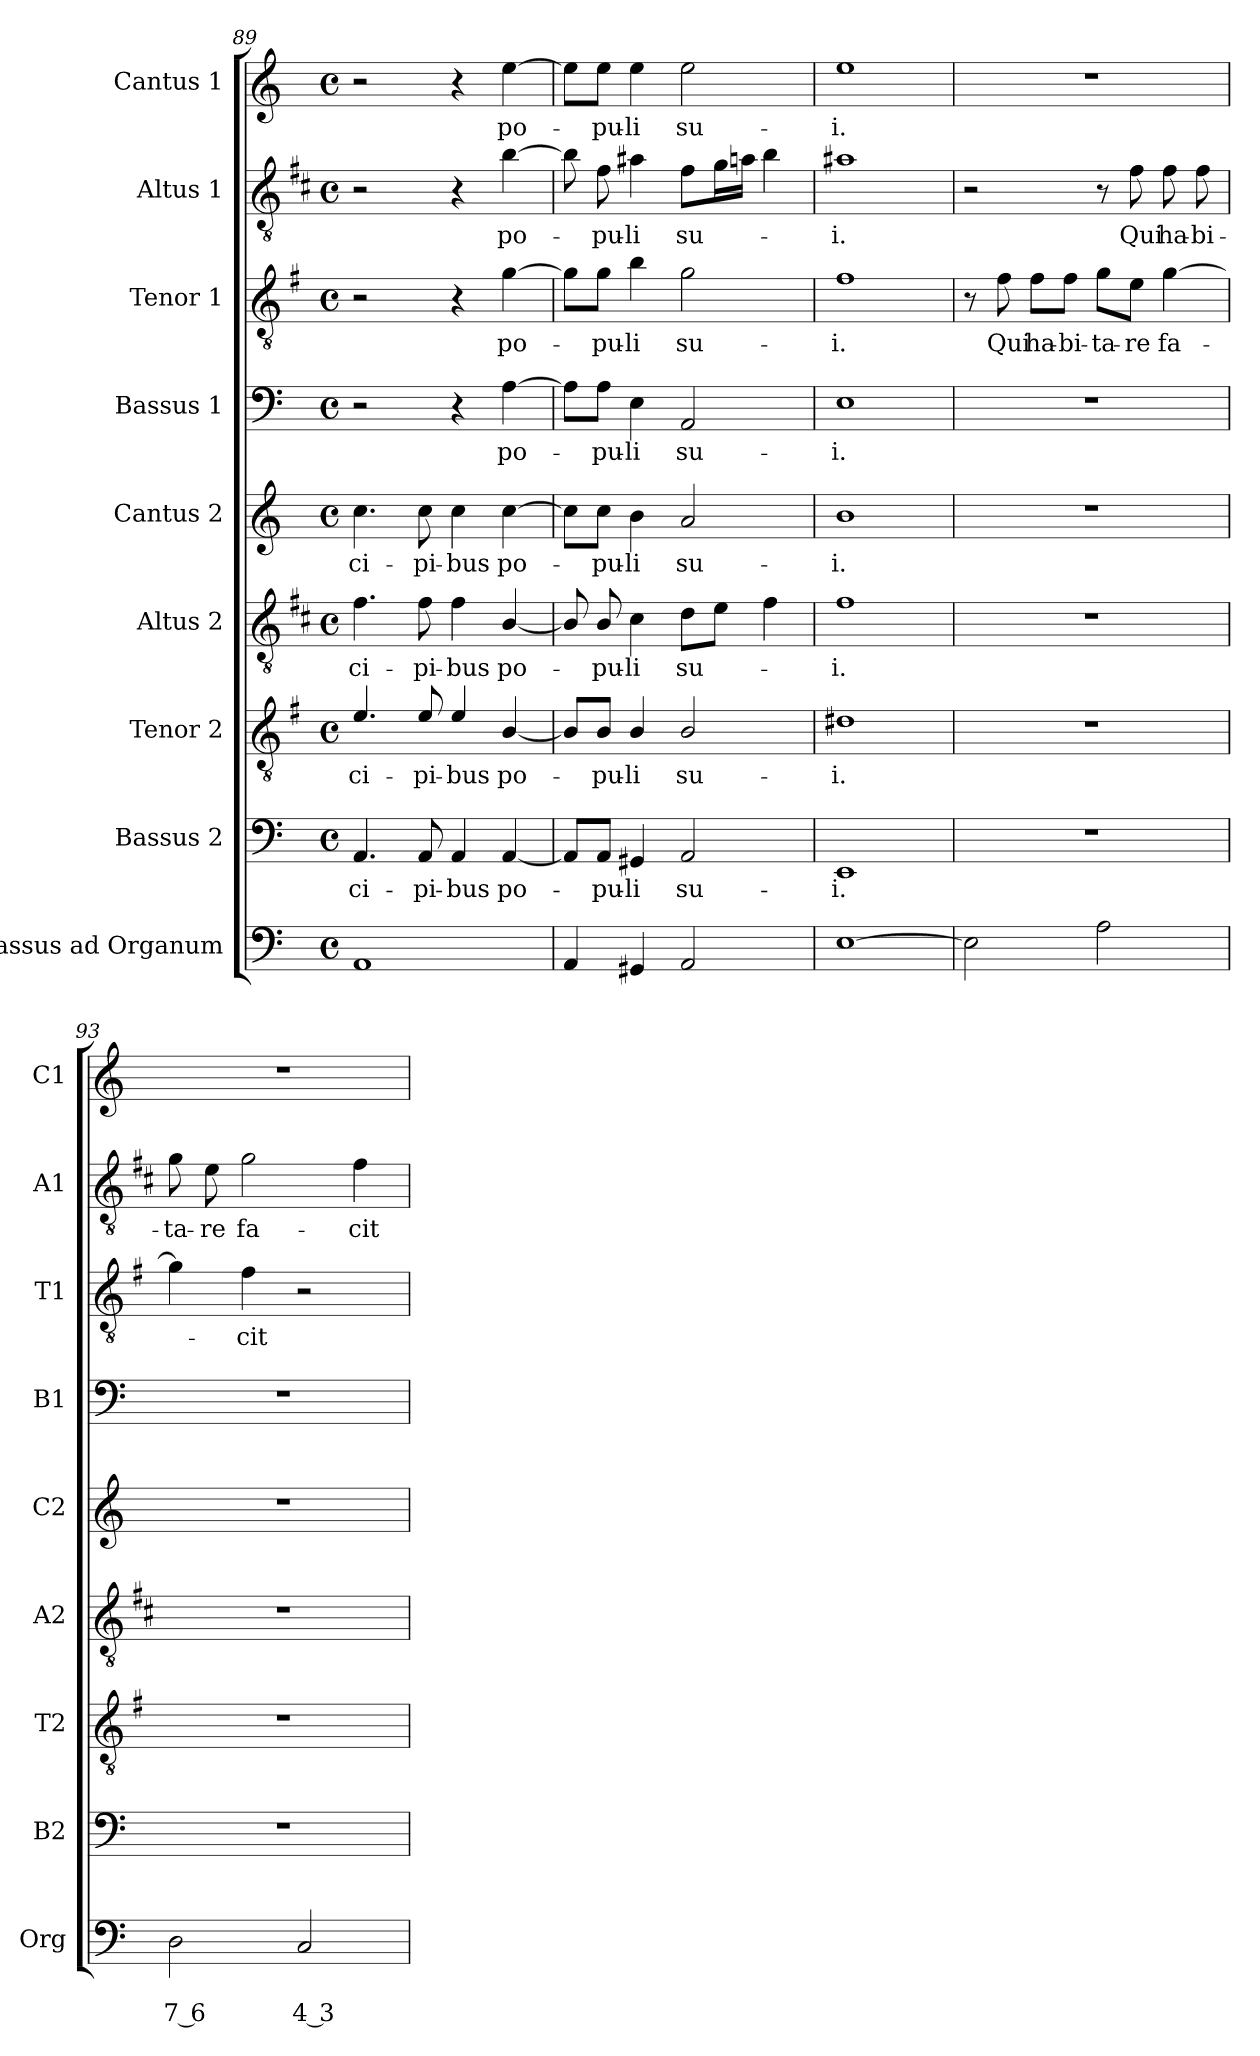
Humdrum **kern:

**kern	**text	**text	**kern	**text	**kern	**text	**kern	**text	**kern	**text	**kern	**text	**kern	**text	**kern	**text	**kern	**text
*part9	*part9	*part9	*part8	*part8	*part7	*part7	*part6	*part6	*part5	*part5	*part4	*part4	*part3	*part3	*part2	*part2	*part1	*part1
*staff9	*staff9	*staff9	*staff8	*staff8	*staff7	*staff7	*staff6	*staff6	*staff5	*staff5	*staff4	*staff4	*staff3	*staff3	*staff2	*staff2	*staff1	*staff1
*I"Bassus ad Organum	*	*	*I"Bassus 2	*	*I"Tenor 2	*	*I"Altus 2	*	*I"Cantus 2	*	*I"Bassus 1	*	*I"Tenor 1	*	*I"Altus 1	*	*I"Cantus 1	*
*I'Org	*	*	*I'B2	*	*I'T2	*	*I'A2	*	*I'C2	*	*I'B1	*	*I'T1	*	*I'A1	*	*I'C1	*
*clefF4	*	*	*clefF4	*	*clefGv2	*	*clefGv2	*	*clefG2	*	*clefF4	*	*clefGv2	*	*clefGv2	*	*clefG2	*
*	*	*	*	*	*ITrd4c7	*	*ITrd1c2	*	*	*	*	*	*ITrd4c7	*	*ITrd1c2	*	*	*
*k[]	*	*	*k[]	*	*k[]	*	*k[]	*	*k[]	*	*k[]	*	*k[]	*	*k[]	*	*k[]	*
*C:	*	*	*C:	*	*C:	*	*C:	*	*C:	*	*C:	*	*C:	*	*C:	*	*C:	*
*M4/4	*	*	*M4/4	*	*M4/4	*	*M4/4	*	*M4/4	*	*M4/4	*	*M4/4	*	*M4/4	*	*M4/4	*
*met(c)	*	*	*met(c)	*	*met(c)	*	*met(c)	*	*met(c)	*	*met(c)	*	*met(c)	*	*met(c)	*	*met(c)	*
=89	=89	=89	=89	=89	=89	=89	=89	=89	=89	=89	=89	=89	=89	=89	=89	=89	=89	=89
!	!	!	!	!LO:LY:b	!	!LO:LY:b	!	!LO:LY:b	!	!LO:LY:b	!	!	!	!	!	!	!	!
1AA	.	.	4.AA/	-ci-	4.A/	-ci-	4.e\	-ci-	4.cc\	-ci-	2r	.	2r	.	2r	.	2r	.
!	!	!	!	!LO:LY:b	!	!LO:LY:b	!	!LO:LY:b	!	!LO:LY:b	!	!	!	!	!	!	!	!
.	.	.	8AA/	-pi-	8A/	-pi-	8e\	-pi-	8cc\	-pi-	.	.	.	.	.	.	.	.
!	!	!	!	!LO:LY:b	!	!LO:LY:b	!	!LO:LY:b	!	!LO:LY:b	!	!	!	!	!	!	!	!
.	.	.	4AA/	-bus	4A/	-bus	4e\	-bus	4cc\	-bus	4r	.	4r	.	4r	.	4r	.
!	!	!	!	!LO:LY:b	!	!LO:LY:b	!	!LO:LY:b	!	!LO:LY:b	!	!LO:LY:b	!	!LO:LY:b	!	!LO:LY:b	!	!LO:LY:b
.	.	.	[4AA/	po-	[4E/	po-	[4A/	po-	[4cc\	po-	[4A\	po-	[4c\	po-	[4a\	po-	[4ee\	po-
!!LO:LB:g=z
=90	=90	=90	=90	=90	=90	=90	=90	=90	=90	=90	=90	=90	=90	=90	=90	=90	=90	=90
4AA/	.	.	8AA/L]	.	8E/L]	.	8A/]	.	8cc\L]	.	8A\L]	.	8c\L]	.	8a\]	.	8ee\L]	.
!	!	!	!	!LO:LY:b	!	!LO:LY:b	!	!LO:LY:b	!	!LO:LY:b	!	!LO:LY:b	!	!LO:LY:b	!	!LO:LY:b	!	!LO:LY:b
.	.	.	8AA/J	-pu-	8E/J	-pu-	8A/	-pu-	8cc\J	-pu-	8A\J	-pu-	8c\J	-pu-	8e\	-pu-	8ee\J	-pu-
!	!	!	!	!LO:LY:b	!	!LO:LY:b	!	!LO:LY:b	!	!LO:LY:b	!	!LO:LY:b	!	!LO:LY:b	!	!LO:LY:b	!	!LO:LY:b
4GG#X/	.	.	4GG#X/	-li	4E/	-li	4B\	-li	4b\	-li	4E\	-li	4e\	-li	4g#X\	-li	4ee\	-li
!	!	!	!	!LO:LY:b	!	!LO:LY:b	!	!LO:LY:b	!	!LO:LY:b	!	!LO:LY:b	!	!LO:LY:b	!	!LO:LY:b	!	!LO:LY:b
2AA/	.	.	2AA/	su-	2E/	su-	8c\L	su-	2a/	su-	2AA/	su-	2c\	su-	8e\L	su-	2ee\	su-
.	.	.	.	.	.	.	8d\J	.	.	.	.	.	.	.	16f\L	.	.	.
.	.	.	.	.	.	.	.	.	.	.	.	.	.	.	16gn\JJ	.	.	.
.	.	.	.	.	.	.	4e\	.	.	.	.	.	.	.	4a\	.	.	.
=91	=91	=91	=91	=91	=91	=91	=91	=91	=91	=91	=91	=91	=91	=91	=91	=91	=91	=91
!	!	!	!	!LO:LY:b	!	!LO:LY:b	!	!LO:LY:b	!	!LO:LY:b	!	!LO:LY:b	!	!LO:LY:b	!	!LO:LY:b	!	!LO:LY:b
[1E	.	.	1EE	-i.	1G#X	-i.	1e	-i.	1b	-i.	1E	-i.	1B	-i.	1g#X	-i.	1ee	-i.
=92	=92	=92	=92	=92	=92	=92	=92	=92	=92	=92	=92	=92	=92	=92	=92	=92	=92	=92
2E\]	.	.	1r	.	1r	.	1r	.	1r	.	1r	.	8r	.	2r	.	1r	.
!	!	!	!	!	!	!	!	!	!	!	!	!	!	!LO:LY:b	!	!	!	!
.	.	.	.	.	.	.	.	.	.	.	.	.	8B\	Qui	.	.	.	.
!	!	!	!	!	!	!	!	!	!	!	!	!	!	!LO:LY:b	!	!	!	!
.	.	.	.	.	.	.	.	.	.	.	.	.	8B\L	ha-	.	.	.	.
!	!	!	!	!	!	!	!	!	!	!	!	!	!	!LO:LY:b	!	!	!	!
.	.	.	.	.	.	.	.	.	.	.	.	.	8B\J	-bi-	.	.	.	.
!	!	!	!	!	!	!	!	!	!	!	!	!	!	!LO:LY:b	!	!	!	!
2A\	.	.	.	.	.	.	.	.	.	.	.	.	8c\L	-ta-	8r	.	.	.
!	!	!	!	!	!	!	!	!	!	!	!	!	!	!LO:LY:b	!	!LO:LY:b	!	!
.	.	.	.	.	.	.	.	.	.	.	.	.	8A\J	-re	8e\	Qui	.	.
!	!	!	!	!	!	!	!	!	!	!	!	!	!	!LO:LY:b	!	!LO:LY:b	!	!
.	.	.	.	.	.	.	.	.	.	.	.	.	[4c\	fa-	8e\	ha-	.	.
!	!	!	!	!	!	!	!	!	!	!	!	!	!	!	!	!LO:LY:b	!	!
.	.	.	.	.	.	.	.	.	.	.	.	.	.	.	8e\	-bi-	.	.
=93	=93	=93	=93	=93	=93	=93	=93	=93	=93	=93	=93	=93	=93	=93	=93	=93	=93	=93
!	!	!LO:LY:b	!	!	!	!	!	!	!	!	!	!	!	!	!	!LO:LY:b	!	!
2D\	.	7 6	1r	.	1r	.	1r	.	1r	.	1r	.	4c\]	.	8f\	-ta-	1r	.
!	!	!	!	!	!	!	!	!	!	!	!	!	!	!	!	!LO:LY:b	!	!
.	.	.	.	.	.	.	.	.	.	.	.	.	.	.	8d\	-re	.	.
!	!	!	!	!	!	!	!	!	!	!	!	!	!	!LO:LY:b	!	!LO:LY:b	!	!
.	.	.	.	.	.	.	.	.	.	.	.	.	4B\	-cit	2f\	fa-	.	.
!	!	!LO:LY:b	!	!	!	!	!	!	!	!	!	!	!	!	!	!	!	!
2C/	.	4 3	.	.	.	.	.	.	.	.	.	.	2r	.	.	.	.	.
!	!	!	!	!	!	!	!	!	!	!	!	!	!	!	!	!LO:LY:b	!	!
.	.	.	.	.	.	.	.	.	.	.	.	.	.	.	4e\	-cit	.	.
=	=	=	=	=	=	=	=	=	=	=	=	=	=	=	=	=	=	=
*-	*-	*-	*-	*-	*-	*-	*-	*-	*-	*-	*-	*-	*-	*-	*-	*-	*-	*-
